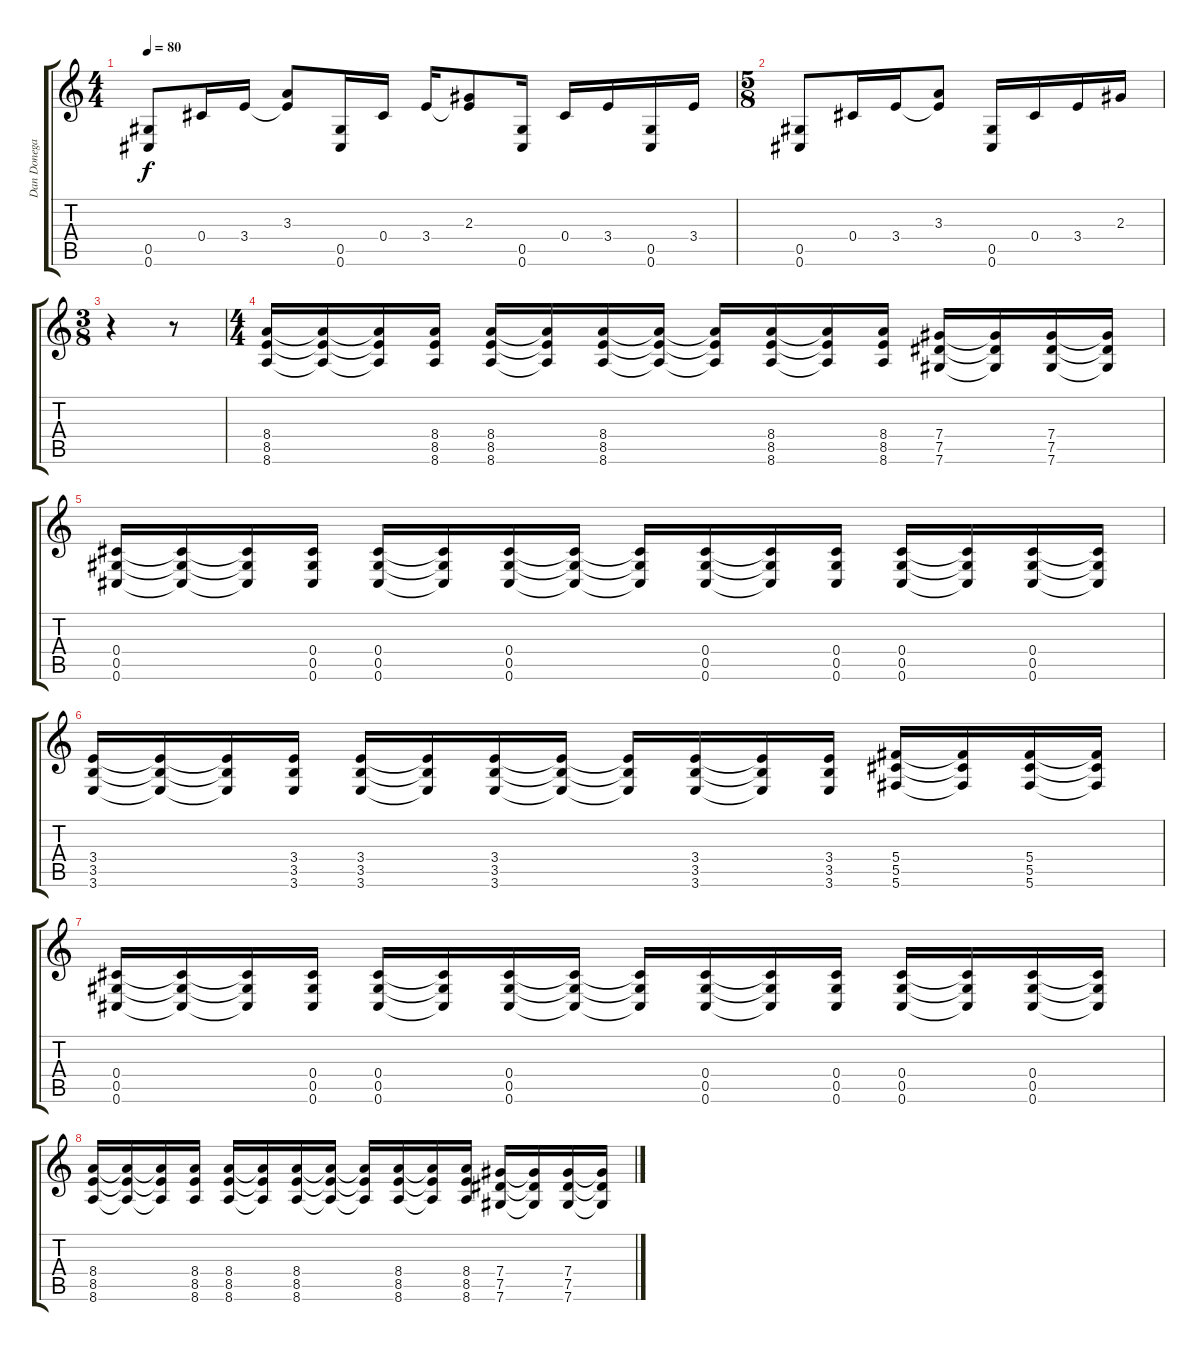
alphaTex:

\track ("Dan Donegan (Guitar)" "Dan Donega") {instrument distortionguitar}
\staff {score tabs}
\tuning (Eb4 Bb3 Gb3 Db3 Ab2 Db2) {hide}
\ts (4 4)
\tempo 80
\clef g2
\ks c
(0.5 0.6).8{dy f} 0.4.16 3.4.16 (3.3 3.4{t}).8 (0.5 0.6).16 0.4.16 3.4.16 (2.3 3.4{t}).8 (0.5 0.6).16 0.4.16 3.4.16 (0.5 0.6).16 3.4.16 |
\ts (5 8)
(0.5 0.6).8 0.4.16 3.4.16 (3.3 3.4{t}).8 (0.5 0.6).16 0.4.16 3.4.16 2.3.16 |
\ts (3 8)
r.4 r.8 |
\ts (4 4)
(8.4 8.5 8.6).16 (8.4{t} 8.5{t} 8.6{t}).16 (8.4{t} 8.5{t} 8.6{t}).16 (8.4 8.5 8.6).16 (8.4 8.5 8.6).16 (8.4{t} 8.5{t} 8.6{t}).16 (8.4 8.5 8.6).16 (8.4{t} 8.5{t} 8.6{t}).16 (8.4{t} 8.5{t} 8.6{t}).16 (8.4 8.5 8.6).16 (8.4{t} 8.5{t} 8.6{t}).16 (8.4 8.5 8.6).16 (7.4 7.5 7.6).16 (7.4{t} 7.5{t} 7.6{t}).16 (7.4 7.5 7.6).16 (7.4{t} 7.5{t} 7.6{t}).16 |
(0.4 0.5 0.6).16 (0.4{t} 0.5{t} 0.6{t}).16 (0.4{t} 0.5{t} 0.6{t}).16 (0.4 0.5 0.6).16 (0.4 0.5 0.6).16 (0.4{t} 0.5{t} 0.6{t}).16 (0.4 0.5 0.6).16 (0.4{t} 0.5{t} 0.6{t}).16 (0.4{t} 0.5{t} 0.6{t}).16 (0.4 0.5 0.6).16 (0.4{t} 0.5{t} 0.6{t}).16 (0.4 0.5 0.6).16 (0.4 0.5 0.6).16 (0.4{t} 0.5{t} 0.6{t}).16 (0.4 0.5 0.6).16 (0.4{t} 0.5{t} 0.6{t}).16 |
(3.4 3.5 3.6).16 (3.4{t} 3.5{t} 3.6{t}).16 (3.4{t} 3.5{t} 3.6{t}).16 (3.4 3.5 3.6).16 (3.4 3.5 3.6).16 (3.4{t} 3.5{t} 3.6{t}).16 (3.4 3.5 3.6).16 (3.4{t} 3.5{t} 3.6{t}).16 (3.4{t} 3.5{t} 3.6{t}).16 (3.4 3.5 3.6).16 (3.4{t} 3.5{t} 3.6{t}).16 (3.4 3.5 3.6).16 (5.4 5.5 5.6).16 (5.4{t} 5.5{t} 5.6{t}).16 (5.4 5.5 5.6).16 (5.4{t} 5.5{t} 5.6{t}).16 |
(0.4 0.5 0.6).16 (0.4{t} 0.5{t} 0.6{t}).16 (0.4{t} 0.5{t} 0.6{t}).16 (0.4 0.5 0.6).16 (0.4 0.5 0.6).16 (0.4{t} 0.5{t} 0.6{t}).16 (0.4 0.5 0.6).16 (0.4{t} 0.5{t} 0.6{t}).16 (0.4{t} 0.5{t} 0.6{t}).16 (0.4 0.5 0.6).16 (0.4{t} 0.5{t} 0.6{t}).16 (0.4 0.5 0.6).16 (0.4 0.5 0.6).16 (0.4{t} 0.5{t} 0.6{t}).16 (0.4 0.5 0.6).16 (0.4{t} 0.5{t} 0.6{t}).16 |
(8.4 8.5 8.6).16 (8.4{t} 8.5{t} 8.6{t}).16 (8.4{t} 8.5{t} 8.6{t}).16 (8.4 8.5 8.6).16 (8.4 8.5 8.6).16 (8.4{t} 8.5{t} 8.6{t}).16 (8.4 8.5 8.6).16 (8.4{t} 8.5{t} 8.6{t}).16 (8.4{t} 8.5{t} 8.6{t}).16 (8.4 8.5 8.6).16 (8.4{t} 8.5{t} 8.6{t}).16 (8.4 8.5 8.6).16 (7.4 7.5 7.6).16 (7.4{t} 7.5{t} 7.6{t}).16 (7.4 7.5 7.6).16 (7.4{t} 7.5{t} 7.6{t}).16
